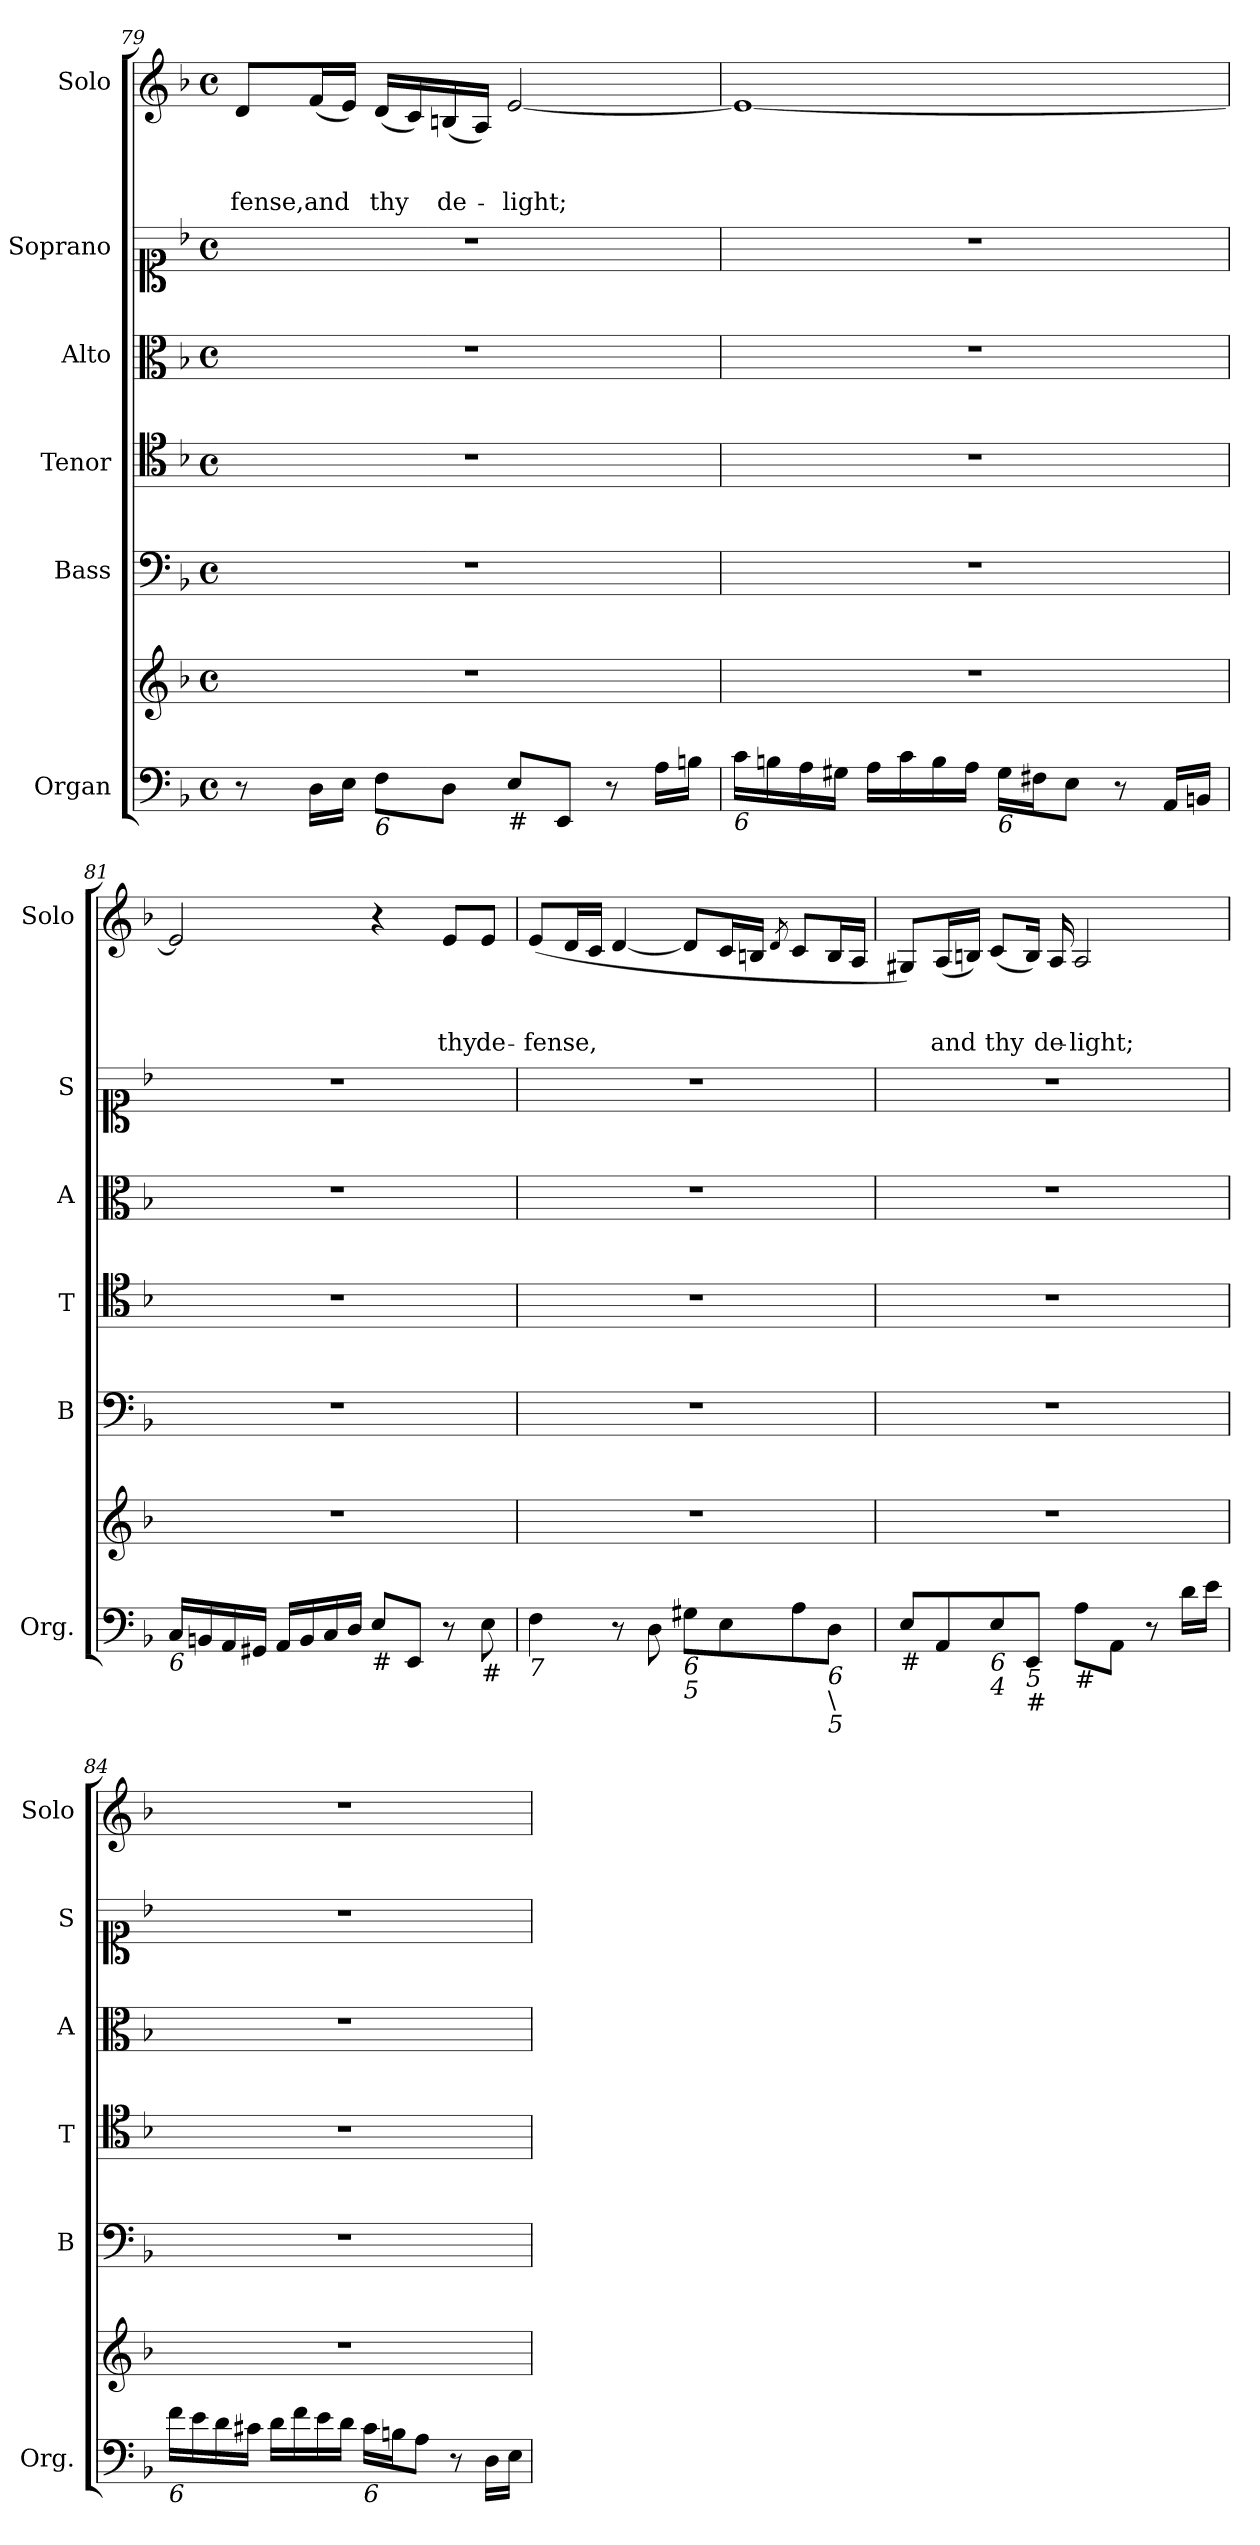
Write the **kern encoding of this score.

**kern	**kern	**kern	**kern	**kern	**kern	**kern	**text	**text	**text
*part6	*part6	*part5	*part4	*part3	*part2	*part1	*part1	*part1	*part1
*staff7	*staff6	*staff5	*staff4	*staff3	*staff2	*staff1	*staff1	*staff1	*staff1
*I"Organ	*	*I"Bass	*I"Tenor	*I"Alto	*I"Soprano	*I"Solo	*	*	*
*I'Org.	*	*I'B	*I'T	*I'A	*I'S	*I'Solo	*	*	*
*clefF4	*clefG2	*clefF4	*clefC4	*clefC3	*clefC1	*clefG2	*	*	*
*k[b-]	*k[b-]	*k[b-]	*k[b-]	*k[b-]	*k[b-]	*k[b-]	*	*	*
*F:	*F:	*F:	*F:	*F:	*F:	*F:	*	*	*
*M4/4	*M4/4	*M4/4	*M4/4	*M4/4	*M4/4	*M4/4	*	*	*
*met(c)	*met(c)	*met(c)	*met(c)	*met(c)	*met(c)	*met(c)	*	*	*
=79	=79	=79	=79	=79	=79	=79	=79	=79	=79
!	!	!	!	!	!	!	!	!	!LO:LY:b
8r	1r	1r	1r	1r	1r	8d/L	.	.	-fense,
!	!	!	!	!	!	!	!	!	!LO:LY:b
16D\LL	.	.	.	.	.	(<16f/L	.	.	and
16E\JJ	.	.	.	.	.	16e/JJ)	.	.	.
!LO:TX:b:i:t=6	!	!	!	!	!	!	!	!	!
!	!	!	!	!	!	!	!	!	!LO:LY:b
8F\L	.	.	.	.	.	(<16d/LL	.	.	thy
.	.	.	.	.	.	16c/)	.	.	.
!	!	!	!	!	!	!	!	!	!LO:LY:b
8D\J	.	.	.	.	.	(<16Bn/	.	.	de-
.	.	.	.	.	.	16A/JJ)	.	.	.
!LO:TX:b:t=#	!	!	!	!	!	!	!	!	!
!	!	!	!	!	!	!	!	!	!LO:LY:b
8E/L	.	.	.	.	.	[2e/	.	.	-light;
8EE/J	.	.	.	.	.	.	.	.	.
8r	.	.	.	.	.	.	.	.	.
16A\LL	.	.	.	.	.	.	.	.	.
16Bn\JJ	.	.	.	.	.	.	.	.	.
=80	=80	=80	=80	=80	=80	=80	=80	=80	=80
!LO:TX:b:i:t=6	!	!	!	!	!	!	!	!	!
16c\LL	1r	1r	1r	1r	1r	1e_	.	.	.
16Bn\	.	.	.	.	.	.	.	.	.
16A\	.	.	.	.	.	.	.	.	.
16G#X\JJ	.	.	.	.	.	.	.	.	.
16A\LL	.	.	.	.	.	.	.	.	.
16c\	.	.	.	.	.	.	.	.	.
16B\	.	.	.	.	.	.	.	.	.
16A\JJ	.	.	.	.	.	.	.	.	.
!LO:TX:b:i:t=6	!	!	!	!	!	!	!	!	!
16G#\LL	.	.	.	.	.	.	.	.	.
16F#X\J	.	.	.	.	.	.	.	.	.
8E\J	.	.	.	.	.	.	.	.	.
8r	.	.	.	.	.	.	.	.	.
16AA/LL	.	.	.	.	.	.	.	.	.
16BBn/JJ	.	.	.	.	.	.	.	.	.
!!LO:PB:g=z
=81	=81	=81	=81	=81	=81	=81	=81	=81	=81
!LO:TX:b:i:t=6	!	!	!	!	!	!	!	!	!
16C/LL	1r	1r	1r	1r	1r	2e/]	.	.	.
16BBn/	.	.	.	.	.	.	.	.	.
16AA/	.	.	.	.	.	.	.	.	.
16GG#X/JJ	.	.	.	.	.	.	.	.	.
16AA/LL	.	.	.	.	.	.	.	.	.
16BB/	.	.	.	.	.	.	.	.	.
16C/	.	.	.	.	.	.	.	.	.
16D/JJ	.	.	.	.	.	.	.	.	.
!LO:TX:b:t=#	!	!	!	!	!	!	!	!	!
8E/L	.	.	.	.	.	4r	.	.	.
8EE/J	.	.	.	.	.	.	.	.	.
!	!	!	!	!	!	!	!	!	!LO:LY:b
8r	.	.	.	.	.	8e/L	.	.	thy
!LO:TX:b:t=#	!	!	!	!	!	!	!	!	!
!	!	!	!	!	!	!	!	!	!LO:LY:b
8E\	.	.	.	.	.	8e/J	.	.	de-
=82	=82	=82	=82	=82	=82	=82	=82	=82	=82
!LO:TX:b:i:t=7	!	!	!	!	!	!	!	!	!
!	!	!	!	!	!	!	!	!	!LO:LY:b
4F\	1r	1r	1r	1r	1r	(<8e/L	.	.	-fense,
.	.	.	.	.	.	16d/L	.	.	.
.	.	.	.	.	.	16c/JJ	.	.	.
8r	.	.	.	.	.	[4d/	.	.	.
8D\	.	.	.	.	.	.	.	.	.
!LO:TX:b:i:t=6	!	!	!	!	!	!	!	!	!
!LO:TX:b:i:t=5	!	!	!	!	!	!	!	!	!
8G#X\L	.	.	.	.	.	8d/L]	.	.	.
8E\	.	.	.	.	.	16c/L	.	.	.
.	.	.	.	.	.	16Bn/JJ	.	.	.
.	.	.	.	.	.	8qd/	.	.	.
8A\	.	.	.	.	.	8c/L	.	.	.
!LO:TX:b:i:t=6	!	!	!	!	!	!	!	!	!
!LO:TX:b:t=\	!	!	!	!	!	!	!	!	!
!LO:TX:b:i:t=5	!	!	!	!	!	!	!	!	!
8D\J	.	.	.	.	.	16B/L	.	.	.
.	.	.	.	.	.	16A/JJ	.	.	.
=83	=83	=83	=83	=83	=83	=83	=83	=83	=83
!LO:TX:b:t=#	!	!	!	!	!	!	!	!	!
8E/L	1r	1r	1r	1r	1r	8G#X/L)	.	.	.
!	!	!	!	!	!	!	!	!	!LO:LY:b
8AA/	.	.	.	.	.	(<16A/L	.	.	and
.	.	.	.	.	.	16Bn/JJ)	.	.	.
!LO:TX:b:i:t=6	!	!	!	!	!	!	!	!	!
!LO:TX:b:i:t=4	!	!	!	!	!	!	!	!	!
!	!	!	!	!	!	!	!	!	!LO:LY:b
8E/	.	.	.	.	.	(<8c/L	.	.	thy
!LO:TX:b:i:t=5	!	!	!	!	!	!	!	!	!
!LO:TX:b:t=#	!	!	!	!	!	!	!	!	!
8EE/J	.	.	.	.	.	16B/Jk)	.	.	.
!	!	!	!	!	!	!	!	!	!LO:LY:b
.	.	.	.	.	.	16A/	.	.	de-
!LO:TX:b:t=#	!	!	!	!	!	!	!	!	!
!	!	!	!	!	!	!	!	!	!LO:LY:b
8A\L	.	.	.	.	.	2A/	.	.	-light;
8AA\J	.	.	.	.	.	.	.	.	.
8r	.	.	.	.	.	.	.	.	.
16d\LL	.	.	.	.	.	.	.	.	.
16e\JJ	.	.	.	.	.	.	.	.	.
!!LO:LB:g=z
=84	=84	=84	=84	=84	=84	=84	=84	=84	=84
!LO:TX:b:i:t=6	!	!	!	!	!	!	!	!	!
16f\LL	1r	1r	1r	1r	1r	1r	.	.	.
16e\	.	.	.	.	.	.	.	.	.
16d\	.	.	.	.	.	.	.	.	.
16c#X\JJ	.	.	.	.	.	.	.	.	.
16d\LL	.	.	.	.	.	.	.	.	.
16f\	.	.	.	.	.	.	.	.	.
16e\	.	.	.	.	.	.	.	.	.
16d\JJ	.	.	.	.	.	.	.	.	.
!LO:TX:b:i:t=6	!	!	!	!	!	!	!	!	!
16c#\LL	.	.	.	.	.	.	.	.	.
16Bn\J	.	.	.	.	.	.	.	.	.
8A\J	.	.	.	.	.	.	.	.	.
8r	.	.	.	.	.	.	.	.	.
16D\LL	.	.	.	.	.	.	.	.	.
16E\JJ	.	.	.	.	.	.	.	.	.
=	=	=	=	=	=	=	=	=	=
*-	*-	*-	*-	*-	*-	*-	*-	*-	*-
